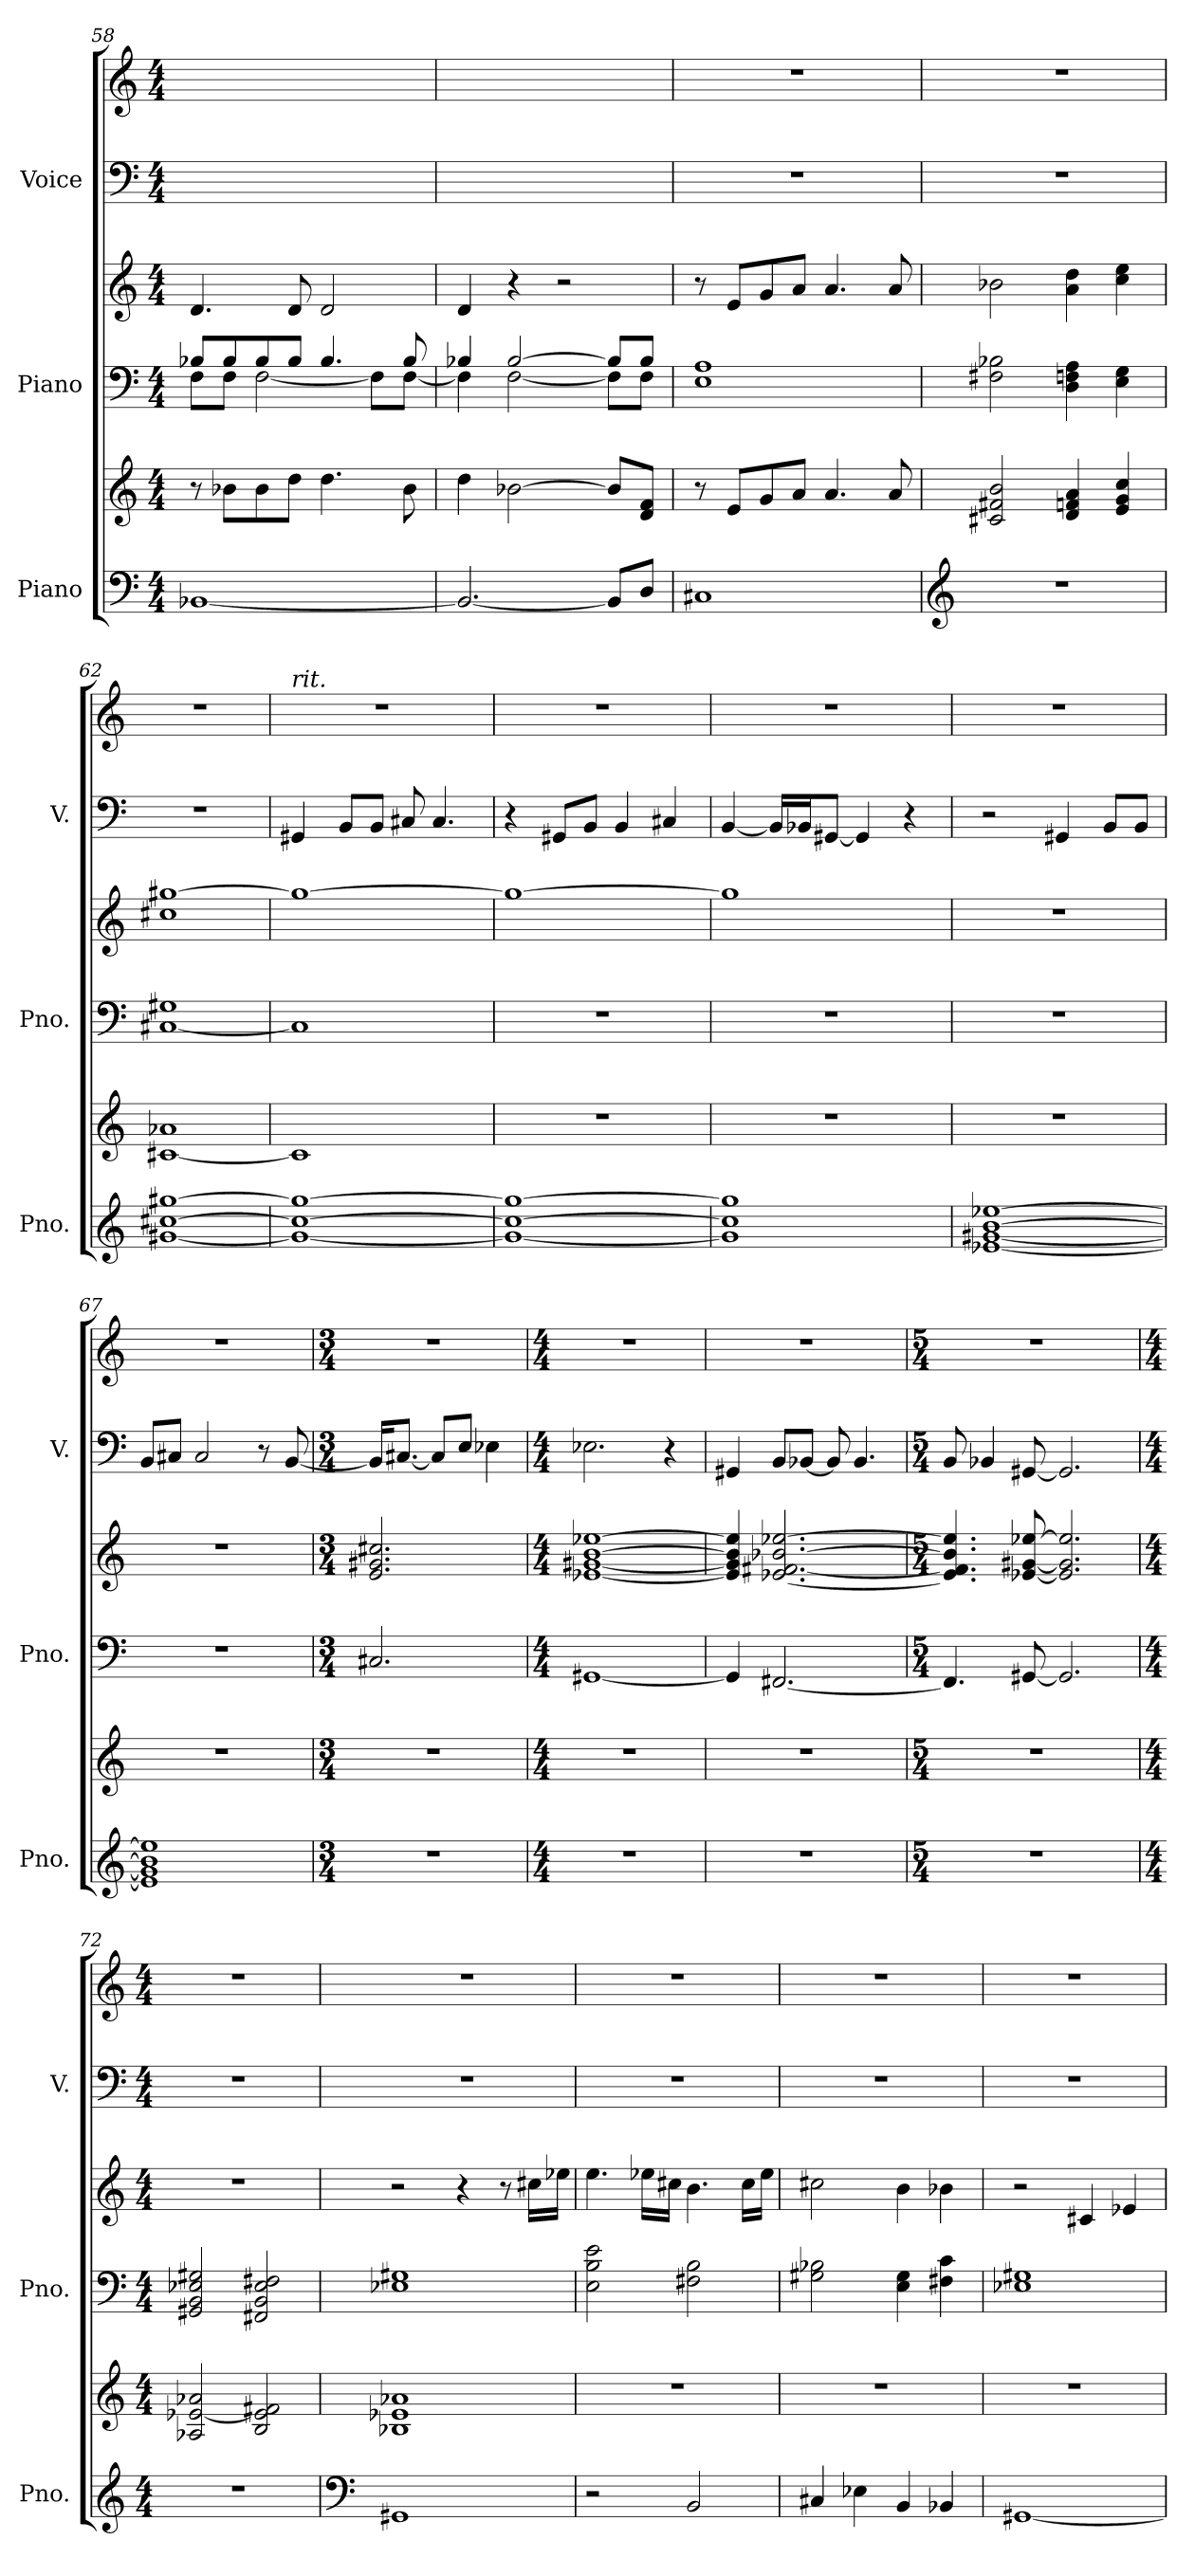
**kern	**kern	**kern	**kern	**kern	**kern
*part3	*part3	*part2	*part2	*part1	*part1
*staff6	*staff5	*staff4	*staff3	*staff2	*staff1
*I"Piano	*	*I"Piano	*	*I"Voice	*
*I'Pno.	*	*I'Pno.	*	*I'V.	*
*clefF4	*clefG2	*clefF4	*clefG2	*clefF4	*clefG2
*k[]	*k[]	*k[]	*k[]	*k[]	*k[]
*M4/4	*M4/4	*M4/4	*M4/4	*M4/4	*M4/4
=58	=58	=58	=58	=58	=58
*	*	*^	*	*	*
[1BB-X	8r	8B-X/L	8F\L	4.d/	1ryy	1ryy
.	8b-X\L	8B-/	8F\J	.	.	.
.	8b-\	8B-/	[2F\	.	.	.
.	8dd\J	8B-/J	.	8d/	.	.
.	4.dd\	4.B-/	.	2d/	.	.
.	.	.	8F\L]	.	.	.
.	8b-\	8B-/	[8F\J	.	.	.
=59	=59	=59	=59	=59	=59	=59
2.BB-/_	4dd\	4B-X/	4F\]	4d/	1ryy	1ryy
.	[2b-X\	[2B-/	[2F\	4r	.	.
.	.	.	.	2r	.	.
8BB-/L]	8b-/L]	8B-/L]	8F\L]	.	.	.
8D/J	8d/ 8f/J	8B-/J	8F\J	.	.	.
*	*	*v	*v	*	*	*
!!LO:PB:g=z
=60	=60	=60	=60	=60	=60
1C#X	8r	1E 1A	8r	1r	1r
.	8e/L	.	8e/L	.	.
.	8g/	.	8g/	.	.
.	8a/J	.	8a/J	.	.
.	4.a/	.	4.a/	.	.
.	8a/	.	8a/	.	.
=61	=61	=61	=61	=61	=61
*clefG2	*	*	*	*	*
*	*	*	*	*	*MM66
1r	2c#X/ 2f#X/ 2b/	2F#X\ 2B-X\	2b-X\	1r	1r
.	4d/ 4fn/ 4a/	4D\ 4Fn\ 4A\	4a\ 4dd\	.	.
.	4e/ 4g/ 4cc/	4E\ 4G\	4cc\ 4ee\	.	.
=62	=62	=62	=62	=62	=62
*	*	*	*	*	*MM67
[1g#X [1cc#X [1gg#X	[1c#X 1a-X	[1C#X 1G#X	1cc#X [1gg#X	1r	1r
=63	=63	=63	=63	=63	=63
!!LO:REH:place=s1:a:B:fs=14:t=A
*	*	*	*	*	*MM59
!	!	!	!	!	!LO:TX:a:i:t=rit.
1g#_ 1cc#_ 1gg#_	1c#]	1C#]	1gg#_	4GG#X/	1r
.	.	.	.	8BB/L	.
.	.	.	.	8BB/J	.
.	.	.	.	8C#X/	.
.	.	.	.	4.C#/	.
=64	=64	=64	=64	=64	=64
1g#_ 1cc#_ 1gg#_	1r	1r	1gg#_	4r	1r
.	.	.	.	8GG#X/L	.
.	.	.	.	8BB/J	.
.	.	.	.	4BB/	.
.	.	.	.	4C#X/	.
=65	=65	=65	=65	=65	=65
1g#] 1cc#] 1gg#]	1r	1r	1gg#]	[4BB/	1r
.	.	.	.	16BB/LL]	.
.	.	.	.	16BB-X/J	.
.	.	.	.	[8GG#X/J	.
.	.	.	.	4GG#/]	.
.	.	.	.	4r	.
!!LO:LB:g=z
=66	=66	=66	=66	=66	=66
[1e-X [1g#X [1b [1ee-X	1r	1r	1r	2r	1r
.	.	.	.	4GG#X/	.
.	.	.	.	8BB/L	.
.	.	.	.	8BB/J	.
=67	=67	=67	=67	=67	=67
1e-] 1g#] 1b] 1ee-]	1r	1r	1r	8BB/L	1r
.	.	.	.	8C#X/J	.
.	.	.	.	2C#/	.
.	.	.	.	8r	.
.	.	.	.	[8BB/	.
=68	=68	=68	=68	=68	=68
*M3/4	*M3/4	*M3/4	*M3/4	*M3/4	*M3/4
2.r	2.r	2.C#X/	2.e/ 2.g#X/ 2.cc#X/	16BB/KL]	2.r
.	.	.	.	[8.C#X/J	.
.	.	.	.	8C#/L]	.
.	.	.	.	8E/J	.
.	.	.	.	4E-X\	.
=69	=69	=69	=69	=69	=69
*M4/4	*M4/4	*M4/4	*M4/4	*M4/4	*M4/4
1r	1r	[1GG#X	[1e-X [1g#X [1b [1ee-X	2.E-X\	1r
.	.	.	.	4r	.
=70	=70	=70	=70	=70	=70
1r	1r	4GG#/]	4e-/] 4g#/] 4b/] 4ee-/]	4GG#X/	1r
.	.	[2.FF#X/	[2.e-X/ [2.f#X/ [2.b-X/ [2.ee-X/	8BB/L	.
.	.	.	.	[8BB-X/J	.
.	.	.	.	8BB-/]	.
.	.	.	.	4.BB-/	.
!!LO:PB:g=z
=71	=71	=71	=71	=71	=71
*M5/4	*M5/4	*M5/4	*M5/4	*M5/4	*M5/4
4%5r	4%5r	4.FF#/]	4.e-/] 4.f#/] 4.b-/] 4.ee-/]	8BB/	4%5r
.	.	.	.	4BB-X/	.
.	.	[8GG#X/	[8e-X/ [8g#X/ [8ee-X/	[8GG#X/	.
.	.	2.GG#/]	2.e-/] 2.g#/] 2.ee-/]	2.GG#/]	.
=72	=72	=72	=72	=72	=72
*M4/4	*M4/4	*M4/4	*M4/4	*M4/4	*M4/4
1r	2A-X/ [2e-X/ 2a-X/	2GG#X/ 2BB/ 2E-X/ 2G#X/	1r	1r	1r
.	2B/ 2e-/] 2f#X/	2FF#X/ 2BB/ 2E-/ 2F#X/	.	.	.
=73	=73	=73	=73	=73	=73
*clefF4	*	*	*	*	*
1GG#X	1B-X 1e-X 1a-X	1E-X 1G#X	2r	1r	1r
.	.	.	4r	.	.
.	.	.	8r	.	.
.	.	.	16cc#X\LL	.	.
.	.	.	16ee-X\JJ	.	.
=74	=74	=74	=74	=74	=74
2r	1r	2E\ 2B\ 2e\	4.ee\	1r	1r
.	.	.	16ee-X\LL	.	.
.	.	.	16cc#X\JJ	.	.
2BB/	.	2F#X\ 2B\	4.b\	.	.
.	.	.	16cc#\LL	.	.
.	.	.	16ee-\JJ	.	.
=75	=75	=75	=75	=75	=75
4C#X/	1r	2G#X\ 2B-X\	2cc#X\	1r	1r
4E-X\	.	.	.	.	.
4BB/	.	4E\ 4G#\	4b\	.	.
4BB-X/	.	4F#X\ 4c\	4b-X\	.	.
!!LO:LB:g=z
=76	=76	=76	=76	=76	=76
*	*	*	*	*	*MM68
[1GG#X	1r	1E-X 1G#X	2r	1r	1r
.	.	.	4c#X/	.	.
.	.	.	4e-X/	.	.
=	=	=	=	=	=
*-	*-	*-	*-	*-	*-
